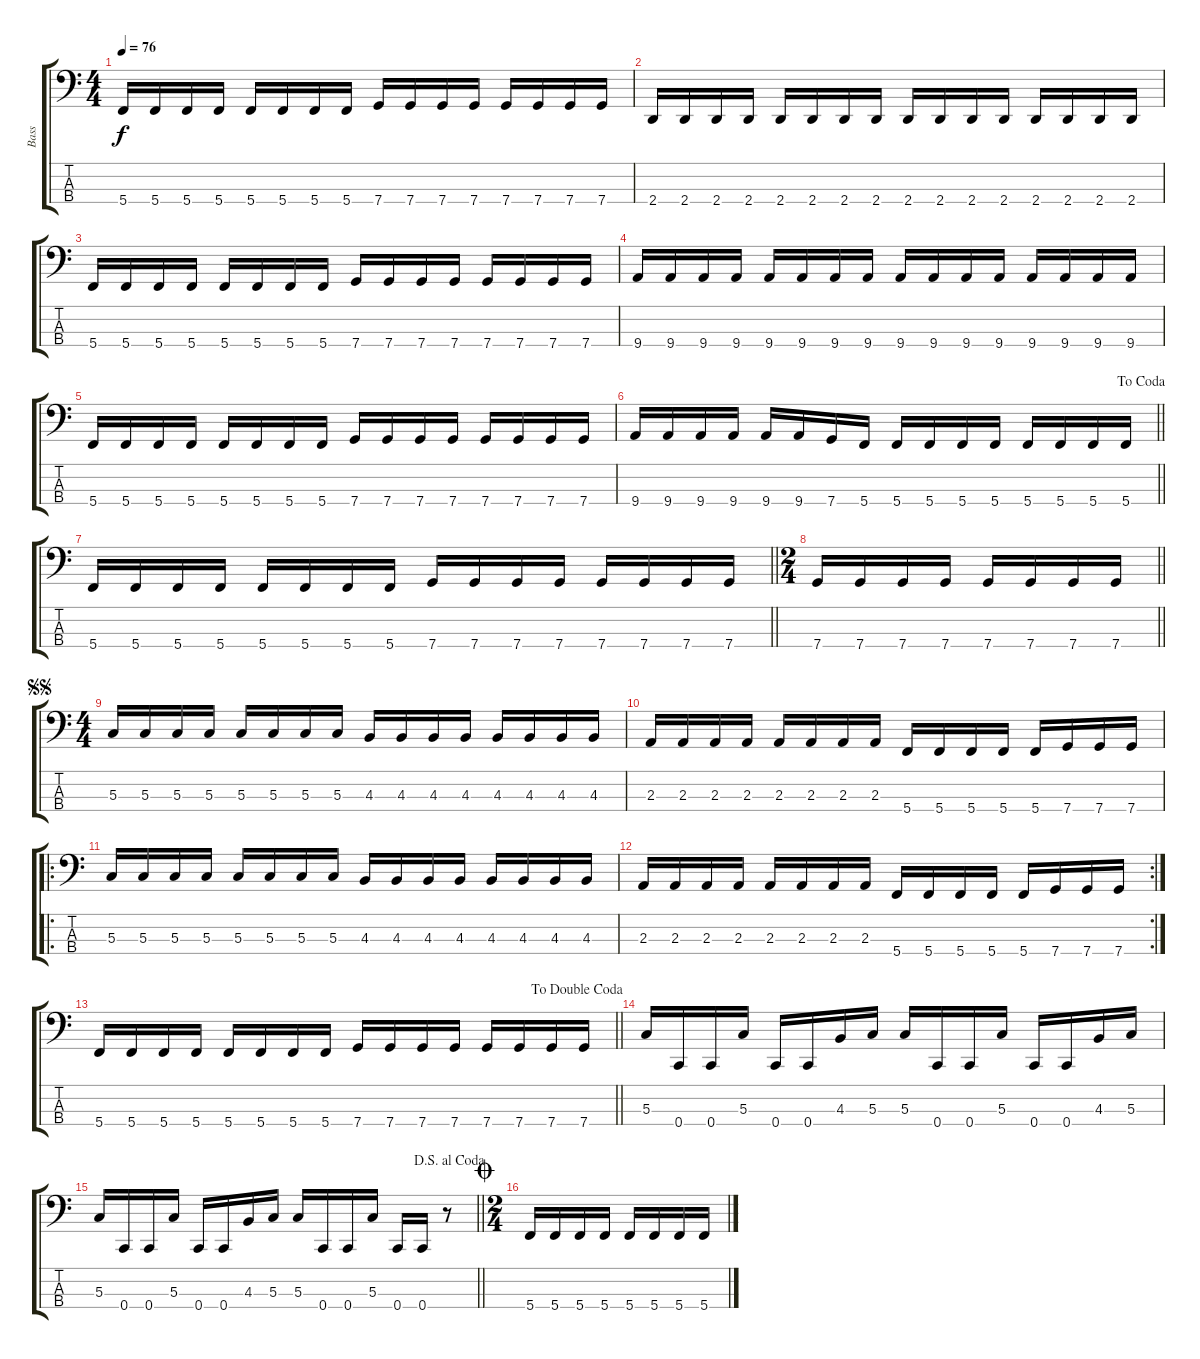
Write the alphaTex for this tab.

\track ("Bass" "Bass") {instrument electricbassfinger}
\staff {score tabs}
\tuning (G2 C2 G1 C1) {hide}
\ts (4 4)
\tempo 76
\clef f4
\ks c
5.4.16{dy f} 5.4.16 5.4.16 5.4.16 5.4.16 5.4.16 5.4.16 5.4.16 7.4.16 7.4.16 7.4.16 7.4.16 7.4.16 7.4.16 7.4.16 7.4.16 |
2.4.16 2.4.16 2.4.16 2.4.16 2.4.16 2.4.16 2.4.16 2.4.16 2.4.16 2.4.16 2.4.16 2.4.16 2.4.16 2.4.16 2.4.16 2.4.16 |
5.4.16 5.4.16 5.4.16 5.4.16 5.4.16 5.4.16 5.4.16 5.4.16 7.4.16 7.4.16 7.4.16 7.4.16 7.4.16 7.4.16 7.4.16 7.4.16 |
9.4.16 9.4.16 9.4.16 9.4.16 9.4.16 9.4.16 9.4.16 9.4.16 9.4.16 9.4.16 9.4.16 9.4.16 9.4.16 9.4.16 9.4.16 9.4.16 |
5.4.16 5.4.16 5.4.16 5.4.16 5.4.16 5.4.16 5.4.16 5.4.16 7.4.16 7.4.16 7.4.16 7.4.16 7.4.16 7.4.16 7.4.16 7.4.16 |
\jump dacoda
\barLineRight lightlight
9.4.16 9.4.16 9.4.16 9.4.16 9.4.16 9.4.16 7.4.16 5.4.16 5.4.16 5.4.16 5.4.16 5.4.16 5.4.16 5.4.16 5.4.16 5.4.16 |
\barLineRight lightlight
5.4.16 5.4.16 5.4.16 5.4.16 5.4.16 5.4.16 5.4.16 5.4.16 7.4.16 7.4.16 7.4.16 7.4.16 7.4.16 7.4.16 7.4.16 7.4.16 |
\ts (2 4)
\barLineRight lightlight
7.4.16 7.4.16 7.4.16 7.4.16 7.4.16 7.4.16 7.4.16 7.4.16 |
\ts (4 4)
\jump segnosegno
5.3.16 5.3.16 5.3.16 5.3.16 5.3.16 5.3.16 5.3.16 5.3.16 4.3.16 4.3.16 4.3.16 4.3.16 4.3.16 4.3.16 4.3.16 4.3.16 |
2.3.16 2.3.16 2.3.16 2.3.16 2.3.16 2.3.16 2.3.16 2.3.16 5.4.16 5.4.16 5.4.16 5.4.16 5.4.16 7.4.16 7.4.16 7.4.16 |
\ro
5.3.16 5.3.16 5.3.16 5.3.16 5.3.16 5.3.16 5.3.16 5.3.16 4.3.16 4.3.16 4.3.16 4.3.16 4.3.16 4.3.16 4.3.16 4.3.16 |
\rc 2
2.3.16 2.3.16 2.3.16 2.3.16 2.3.16 2.3.16 2.3.16 2.3.16 5.4.16 5.4.16 5.4.16 5.4.16 5.4.16 7.4.16 7.4.16 7.4.16 |
\jump dadoublecoda
\barLineRight lightlight
5.4.16 5.4.16 5.4.16 5.4.16 5.4.16 5.4.16 5.4.16 5.4.16 7.4.16 7.4.16 7.4.16 7.4.16 7.4.16 7.4.16 7.4.16 7.4.16 |
5.3.16 0.4.16 0.4.16 5.3.16 0.4.16 0.4.16 4.3.16 5.3.16 5.3.16 0.4.16 0.4.16 5.3.16 0.4.16 0.4.16 4.3.16 5.3.16 |
\jump dalsegnoalcoda
\barLineRight lightlight
5.3.16 0.4.16 0.4.16 5.3.16 0.4.16 0.4.16 4.3.16 5.3.16 5.3.16 0.4.16 0.4.16 5.3.16 0.4.16 0.4.16 r.8 |
\ts (2 4)
\jump coda
5.4.16 5.4.16 5.4.16 5.4.16 5.4.16 5.4.16 5.4.16 5.4.16
